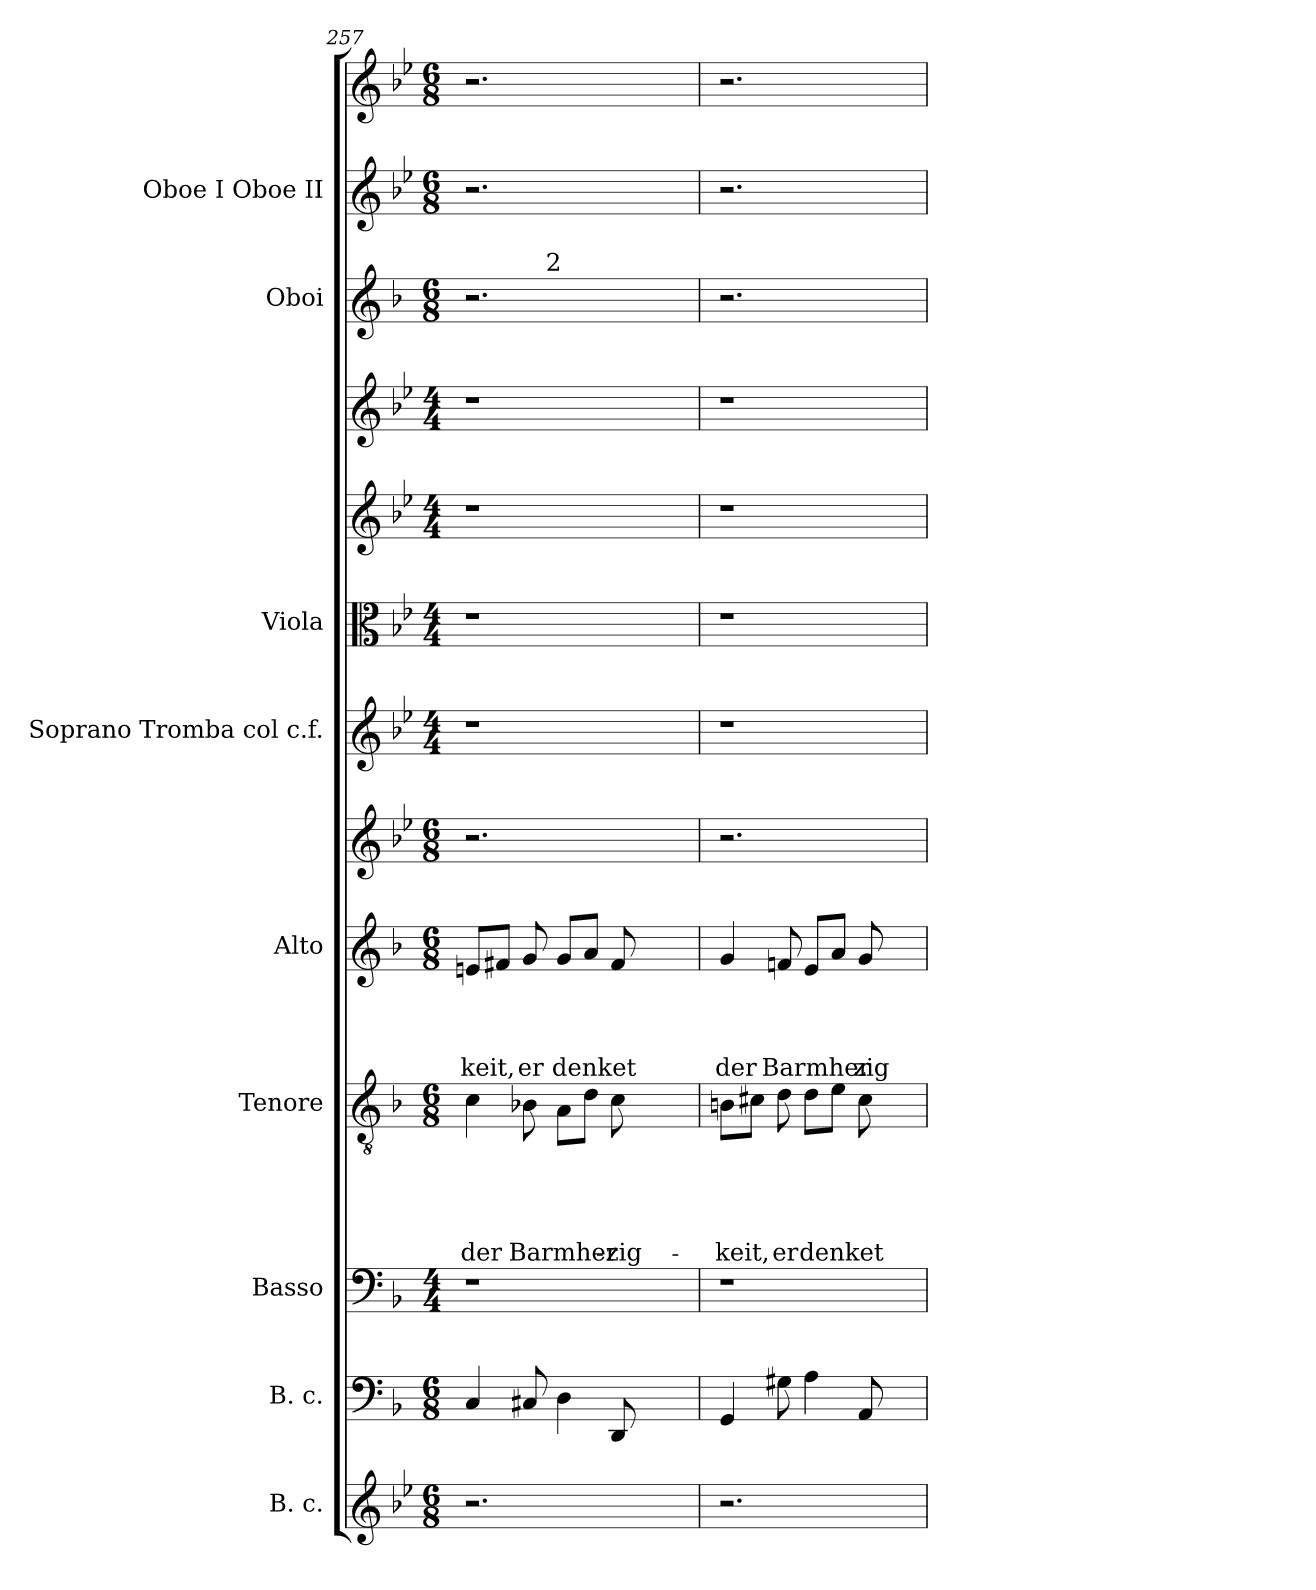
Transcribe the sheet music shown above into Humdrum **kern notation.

**kern	**kern	**kern	**kern	**text	**text	**text	**text	**text	**kern	**text	**text	**text	**text	**kern	**kern	**kern	**kern	**kern	**kern	**kern	**kern
*part12	*part11	*part10	*part9	*part9	*part9	*part9	*part9	*part9	*part8	*part8	*part8	*part8	*part8	*part7	*part6	*part5	*part4	*part3	*part2	*part1	*part1
*staff13	*staff12	*staff11	*staff10	*staff10	*staff10	*staff10	*staff10	*staff10	*staff9	*staff9	*staff9	*staff9	*staff9	*staff8	*staff7	*staff6	*staff5	*staff4	*staff3	*staff2	*staff1
*I"B. c.	*I"B. c.	*I"Basso	*I"Tenore	*	*	*	*	*	*I"Alto	*	*	*	*	*	*I"Soprano Tromba col c.f.	*I"Viola	*	*	*I"Oboi	*I"Oboe I Oboe II	*
*	*I'B. c.	*I'Basso	*I'Tenore	*	*	*	*	*	*I'Alto	*	*	*	*	*	*I'Soprano	*I'Viola	*	*	*	*I'Ob	*
!!LO:LB:g=z
*clefG2	*clefF4	*clefF4	*clefGv2	*	*	*	*	*	*clefG2	*	*	*	*	*clefG2	*clefG2	*clefC3	*clefG2	*clefG2	*clefG2	*clefG2	*clefG2
*k[b-e-]	*k[b-]	*k[b-]	*k[b-]	*	*	*	*	*	*k[b-]	*	*	*	*	*k[b-e-]	*k[b-e-]	*k[b-e-]	*k[b-e-]	*k[b-e-]	*k[b-]	*k[b-e-]	*k[b-e-]
*B-:	*F:	*F:	*F:	*	*	*	*	*	*F:	*	*	*	*	*B-:	*B-:	*B-:	*B-:	*B-:	*F:	*B-:	*B-:
*M6/8	*M6/8	*M4/4	*M6/8	*	*	*	*	*	*M6/8	*	*	*	*	*M6/8	*M4/4	*M4/4	*M4/4	*M4/4	*M6/8	*M6/8	*M6/8
=257	=257	=257	=257	=257	=257	=257	=257	=257	=257	=257	=257	=257	=257	=257	=257	=257	=257	=257	=257	=257	=257
!	!	!	!	!	!	!	!	!LO:LY:b	!	!	!	!	!LO:LY:b	!	!	!	!	!	!LO:N:vis=1	!	!
*	*	*	*	*	*	*	*	*	*	*	*	*	*	*	*	*	*	*	*^	*	*
2.r	4C</	1r	4c\	.	.	.	.	der	8en/L	.	.	.	-keit,	2.r	1r	1r	1r	1r	2.r	4ryy	2.r	2.r
.	.	.	.	.	.	.	.	.	8f#X/J	.	.	.	.	.	.	.	.	.	.	.	.	.
!	!	!	!	!	!	!	!	!LO:LY:b	!	!	!	!	!LO:LY:b	!	!	!	!	!	!	!	!	!
.	8C#X/	.	8B-X\	.	.	.	.	Barmher-	8g/	.	.	.	er	.	.	.	.	.	.	16.ryy	.	.
!	!	!	!	!	!	!	!	!	!	!	!	!	!	!	!	!	!	!	!	!LO:TX:a:t=2	!	!
.	.	.	.	.	.	.	.	.	.	.	.	.	.	.	.	.	.	.	.	2ryy	.	.
!	!	!	!	!	!	!	!	!	!	!	!	!	!LO:LY:b	!	!	!	!	!	!	!	!	!
.	4D>\	.	8A\L	.	.	.	.	.	8g/L	.	.	.	denket	.	.	.	.	.	.	.	.	.
.	.	.	8d\J	.	.	.	.	.	8a/J	.	.	.	.	.	.	.	.	.	.	.	.	.
!	!	!	!	!	!	!	!	!LO:LY:b	!	!	!	!	!	!	!	!	!	!	!	!	!	!
.	8DD/	.	8c\	.	.	.	.	-zig-	8f#/	.	.	.	.	.	.	.	.	.	.	.	.	.
4ryy	4ryy	.	4ryy	.	.	.	.	.	4ryy	.	.	.	.	4ryy	.	.	.	.	4ryy	.	4ryy	4ryy
.	.	.	.	.	.	.	.	.	.	.	.	.	.	.	.	.	.	.	.	8ryy	.	.
.	.	.	.	.	.	.	.	.	.	.	.	.	.	.	.	.	.	.	.	32ryy	.	.
=258	=258	=258	=258	=258	=258	=258	=258	=258	=258	=258	=258	=258	=258	=258	=258	=258	=258	=258	=258	=258	=258	=258
!	!	!	!	!	!	!	!	!LO:LY:b	!	!	!	!	!LO:LY:b	!	!	!	!	!	!LO:N:vis=1	!	!	!
*	*	*	*	*	*	*	*	*	*	*	*	*	*	*	*	*	*	*	*v	*v	*	*
2.r	4GG</	1r	8Bn\L	.	.	.	.	-keit,	4g/	.	.	.	der	2.r	1r	1r	1r	1r	2.r	2.r	2.r
.	.	.	8c#X\J	.	.	.	.	.	.	.	.	.	.	.	.	.	.	.	.	.	.
!	!	!	!	!	!	!	!	!LO:LY:b	!	!	!	!	!LO:LY:b	!	!	!	!	!	!	!	!
.	8G#X\	.	8d\	.	.	.	.	er	8fn/	.	.	.	Barmher	.	.	.	.	.	.	.	.
!	!	!	!	!	!	!	!	!LO:LY:b	!	!	!	!	!	!	!	!	!	!	!	!	!
.	4A>\	.	8d\L	.	.	.	.	denket	8e/L	.	.	.	.	.	.	.	.	.	.	.	.
.	.	.	8e\J	.	.	.	.	.	8a/J	.	.	.	.	.	.	.	.	.	.	.	.
!	!	!	!	!	!	!	!	!	!	!	!	!	!LO:LY:b	!	!	!	!	!	!	!	!
.	8AA/	.	8c#\	.	.	.	.	.	8g/	.	.	.	zig	.	.	.	.	.	.	.	.
4ryy	4ryy	.	4ryy	.	.	.	.	.	4ryy	.	.	.	.	4ryy	.	.	.	.	4ryy	4ryy	4ryy
=	=	=	=	=	=	=	=	=	=	=	=	=	=	=	=	=	=	=	=	=	=
*-	*-	*-	*-	*-	*-	*-	*-	*-	*-	*-	*-	*-	*-	*-	*-	*-	*-	*-	*-	*-	*-
